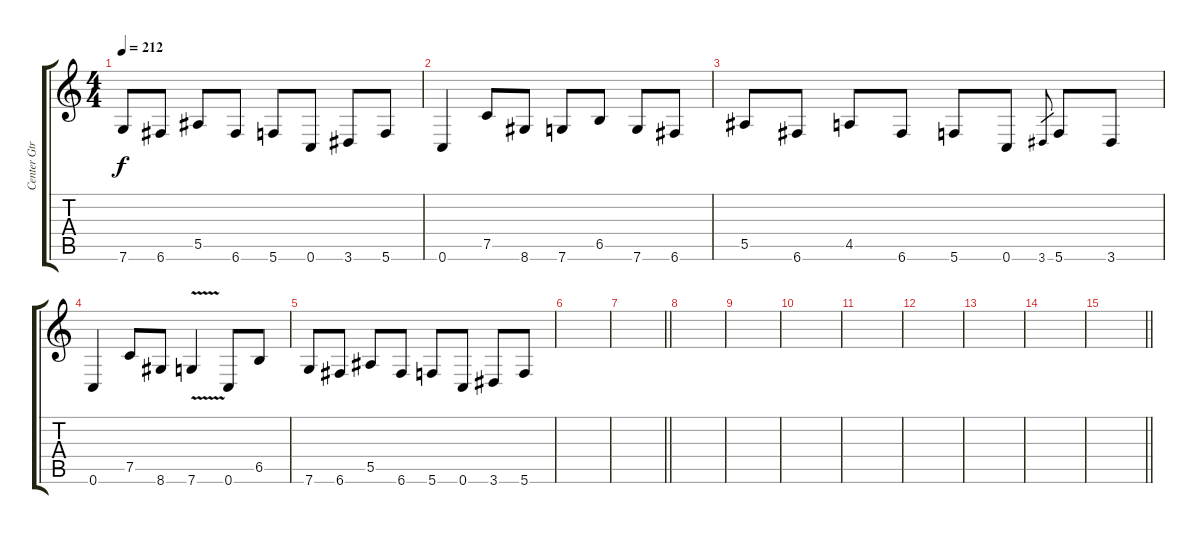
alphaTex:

\track ("Center Gtr / Overdubs" "Center Gtr") {instrument distortionguitar}
\staff {score tabs}
\tuning (C4 G3 Eb3 Bb2 F2 C2) {hide}
\ts (4 4)
\tempo 212
\clef g2
\ks c
7.6.8{dy f} 6.6.8 5.5.8 6.6.8 5.6.8 0.6.8 3.6.8 5.6.8 |
0.6.4 7.5.8 8.6.8 7.6.8 6.5.8 7.6.8 6.6.8 |
5.5.8 6.6.8 4.5.8 6.6.8 5.6.8 0.6.8 3.6.8{gr} 5.6.8 3.6.8 |
0.6.4 7.5.8 8.6.8 7.6{v}.4 0.6.8 6.5.8 |
7.6.8 6.6.8 5.5.8 6.6.8 5.6.8 0.6.8 3.6.8 5.6.8 |
|
\barLineRight lightlight
|
|
|
|
|
|
|
|
\barLineRight lightlight
